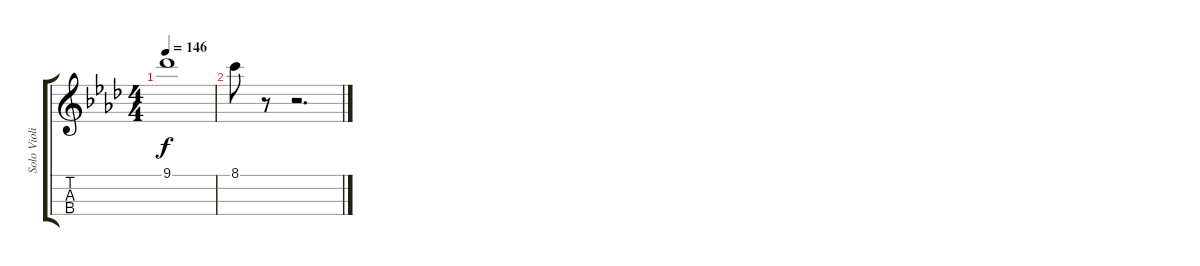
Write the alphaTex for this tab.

\track ("Solo Violin" "Solo Violi") {instrument violin}
\staff {score tabs}
\tuning (E5 A4 D4 G3) {hide}
\ts (4 4)
\tempo 146
\clef g2
\ks fminor
9.1.1{dy f} |
8.1.8 r.8 r.2{d}
